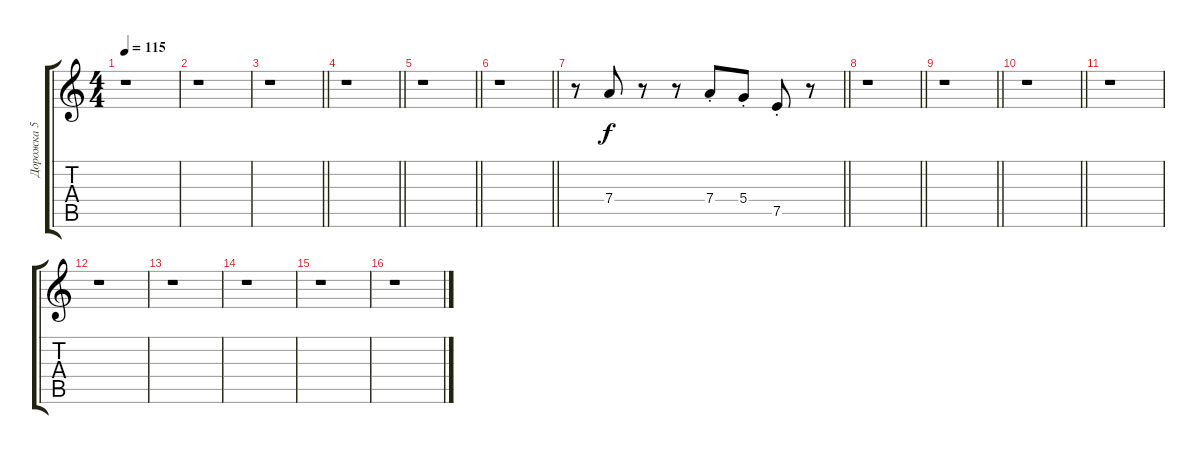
\track ("Дорожка 5" "Дорожка 5") {instrument distortionguitar}
\staff {score tabs}
\tuning (E4 B3 G3 D3 A2 E2) {hide}
\ts (4 4)
\tempo 115
\clef g2
\ks c
r.1{dy f} |
r.1 |
\barLineRight lightlight
r.1 |
\barLineRight lightlight
r.1 |
\barLineRight lightlight
r.1 |
\barLineRight lightlight
r.1 |
\barLineRight lightlight
r.8{volume 14} 7.4.8 r.8 r.8 7.4{st}.8 5.4{st}.8 7.5{st}.8 r.8 |
\barLineRight lightlight
r.1{volume 8} |
\barLineRight lightlight
r.1 |
\barLineRight lightlight
r.1 |
r.1 |
r.1 |
r.1 |
r.1 |
r.1 |
r.1
